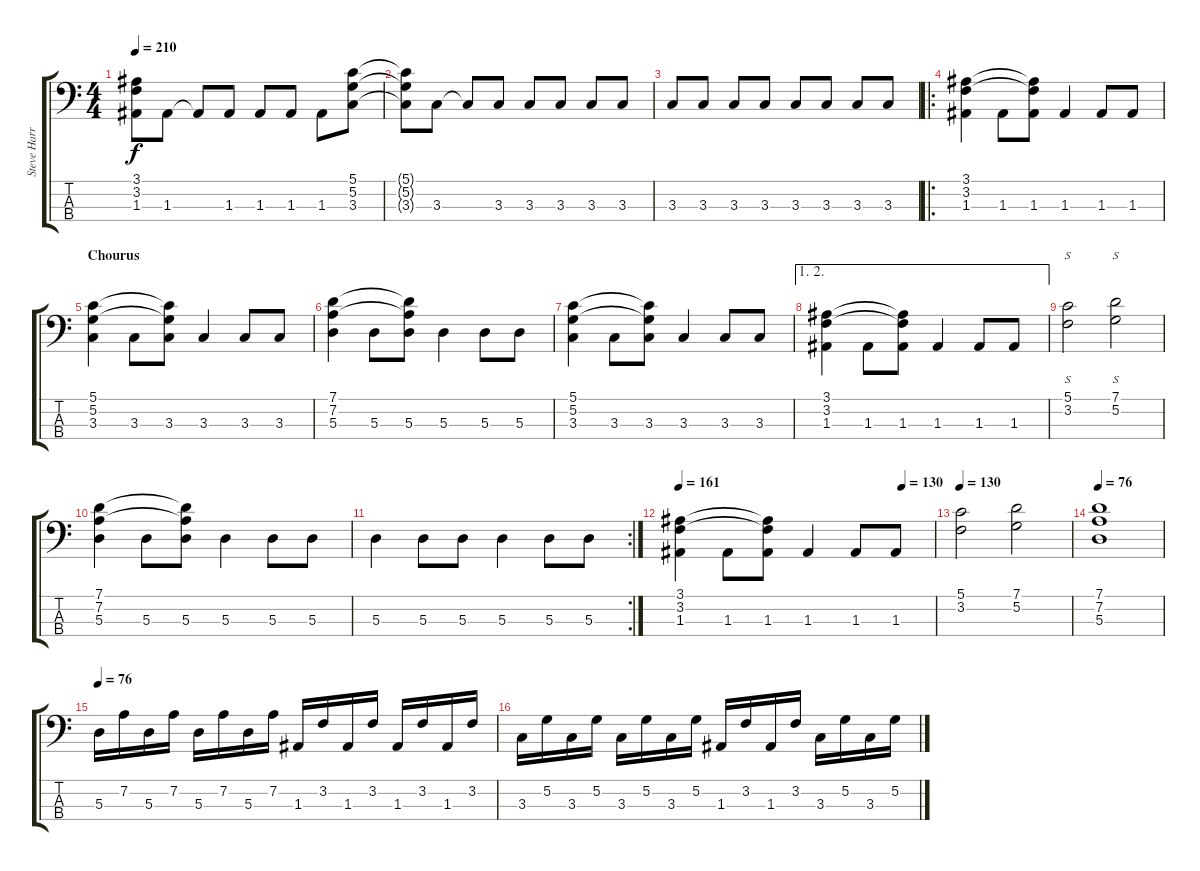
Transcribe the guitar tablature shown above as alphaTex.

\track ("Steve Harris" "Steve Harr") {instrument electricbasspick}
\staff {score tabs}
\tuning (G2 D2 A1 E1) {hide}
\ts (4 4)
\tempo 210
\clef f4
\ks c
(3.1{t} 3.2{t} 1.3{t}).8{dy f} 1.3.8 1.3{t}.8 1.3.8 1.3.8 1.3.8 1.3.8 (5.1 5.2 3.3).8 |
(5.1{t} 5.2{t} 3.3{t}).8 3.3.8 3.3{t}.8 3.3.8 3.3.8 3.3.8 3.3.8 3.3.8 |
3.3.8 3.3.8 3.3.8 3.3.8 3.3.8 3.3.8 3.3.8 3.3.8 |
\ro
(3.1 3.2 1.3).4 1.3.8 (3.1{t} 3.2{t} 1.3).8 1.3.4 1.3.8 1.3.8 |
\section ("" "Chourus")
(5.1 5.2 3.3).4 3.3.8 (5.1{t} 5.2{t} 3.3).8 3.3.4 3.3.8 3.3.8 |
(7.1 7.2 5.3).4 5.3.8 (7.1{t} 7.2{t} 5.3).8 5.3.4 5.3.8 5.3.8 |
(5.1 5.2 3.3).4 3.3.8 (5.1{t} 5.2{t} 3.3).8 3.3.4 3.3.8 3.3.8 |
\ae (1 2)
(3.1 3.2 1.3).4 1.3.8 (3.1{t} 3.2{t} 1.3).8 1.3.4 1.3.8 1.3.8 |
(5.1 3.2).2{s instrument slapbass1} (7.1 5.2).2{s} |
(7.1 7.2 5.3).4{instrument electricbasspick} 5.3.8 (7.1{t} 7.2{t} 5.3).8 5.3.4 5.3.8 5.3.8 |
\rc 2
5.3.4 5.3.8 5.3.8 5.3.4 5.3.8 5.3.8 |
\tempo 161
\tempo (130 0.875)
(3.1 3.2 1.3).4 1.3.8 (3.1{t} 3.2{t} 1.3).8 1.3.4 1.3.8 1.3.8 |
\tempo 130
(5.1 3.2).2{instrument slapbass1} (7.1 5.2).2 |
\tempo 76
(7.1 7.2 5.3).1{instrument electricbassfinger} |
\tempo 76
5.3.16{volume 11 instrument acousticbass} 7.2.16 5.3.16 7.2.16 5.3.16 7.2.16 5.3.16 7.2.16 1.3.16 3.2.16 1.3.16 3.2.16 1.3.16 3.2.16 1.3.16 3.2.16 |
3.3.16 5.2.16 3.3.16 5.2.16 3.3.16 5.2.16 3.3.16 5.2.16 1.3.16 3.2.16 1.3.16 3.2.16 3.3.16 5.2.16 3.3.16 5.2.16
